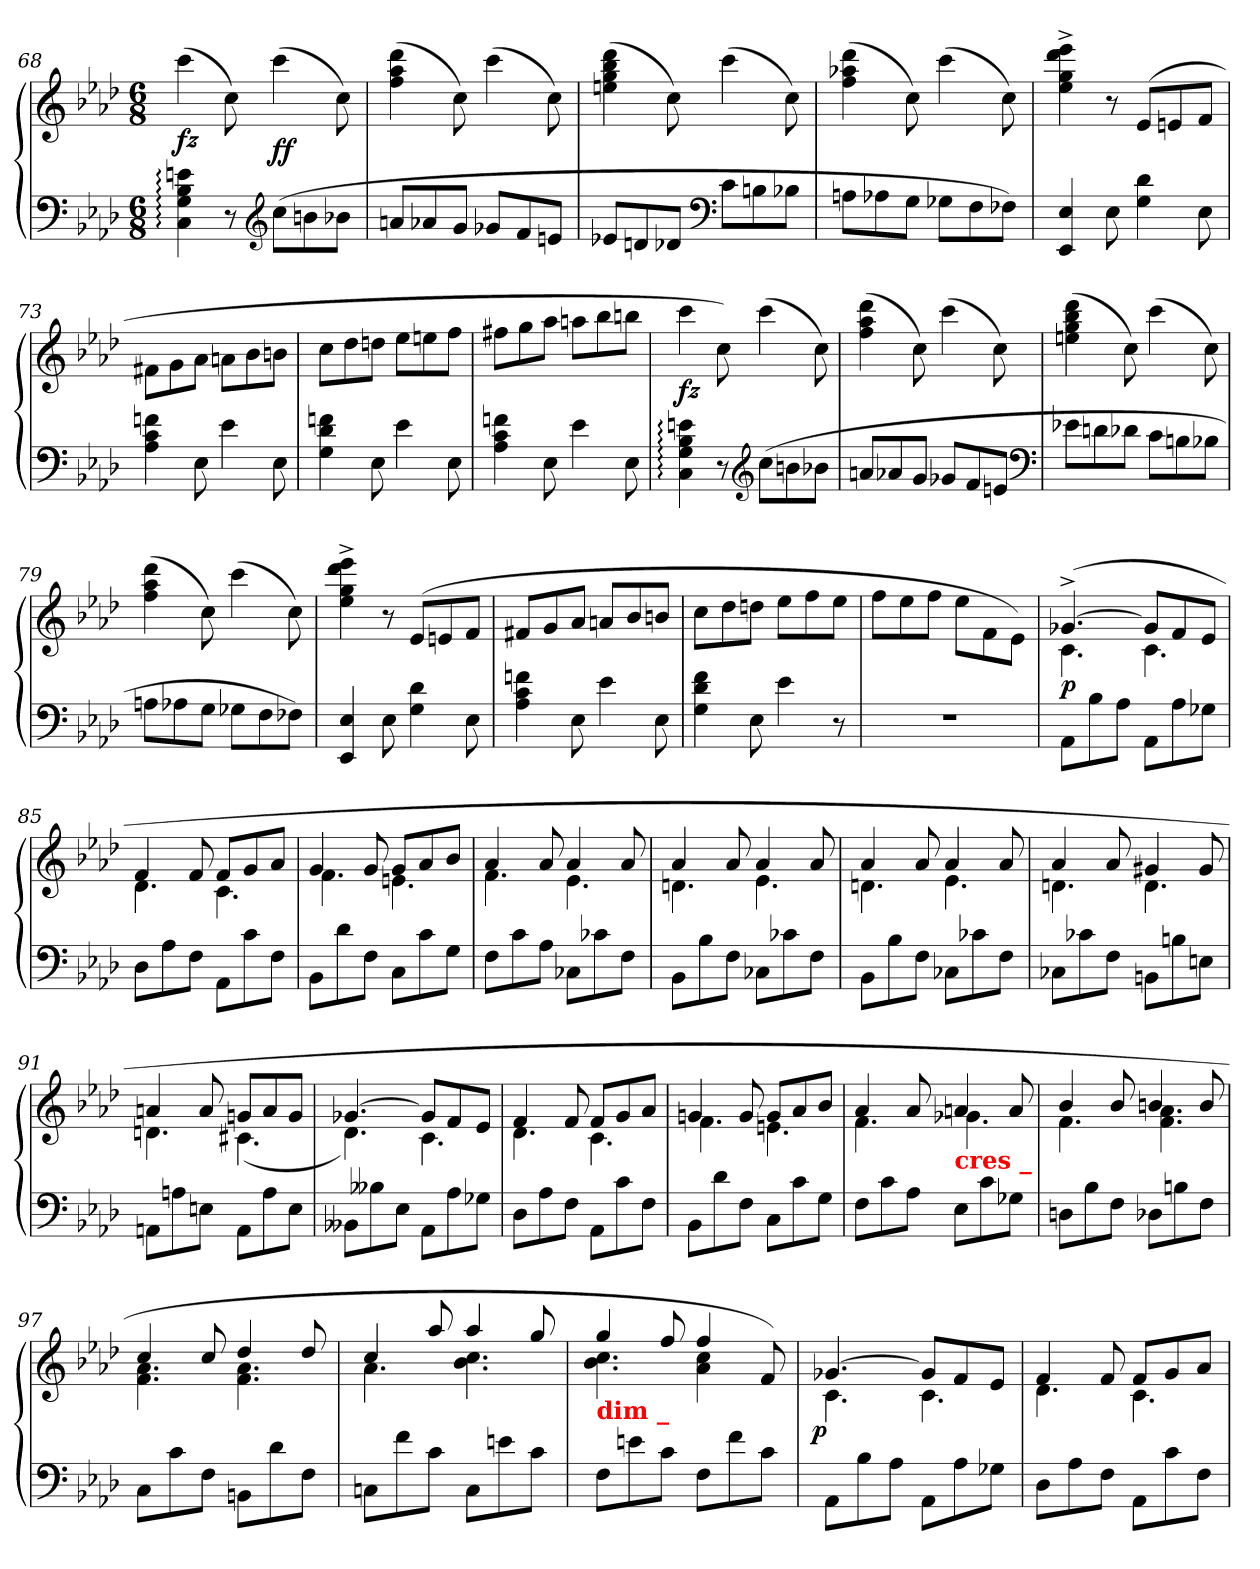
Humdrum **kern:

**kern	**kern	**dynam
*part1	*part1	*part1
*staff2	*staff1	*staff1/2
*clefF4	*clefG2	*
*k[b-e-a-d-]	*k[b-e-a-d-]	*
*A-:	*A-:	*
*M6/8	*M6/8	*
=68	=68	=68
4en: 4B-: 4G: 4C:	(>4ccc	fz
8r	8cc)	.
*clefG2	*	*
(>8ccL	(>4ccc	ff
8bn	.	.
8b-XJ	8cc)	.
=69	=69	=69
8anL	(>4ddd- 4aa- 4ff	.
8a-X	.	.
8gJ	8cc)	.
8g-XL	(>4ccc	.
8f	.	.
8enJ	8cc)	.
=70	=70	=70
8e-XL	(>4ddd- 4bb- 4gg 4een	.
8dn	.	.
8d-XJ	8cc)	.
*clefF4	*	*
8cL	(>4ccc	.
8Bn	.	.
8B-XJ	8cc)	.
=71	=71	=71
8AnL	(>4ddd- 4aa-X 4ff	.
8A-X	.	.
8GJ	8cc)	.
8G-XL	(>4ccc	.
8F	.	.
8F-XJ)	8cc)	.
=72	=72	=72
4E- 4EE-	4eee-^< 4ddd-^< 4gg^< 4ee-^<	.
8E-	8r	.
4d- 4G	(>8e-L	.
.	8en	.
8E-	8fJ	.
=73	=73	=73
4fn 4c 4A-	8f#X\L	.
.	8g	.
8E-	8a-J	.
4e-	8an\L	.
.	8b-	.
8E-	8bnJ	.
=74	=74	=74
4fn 4d- 4G	8ccL	.
.	8dd-	.
8E-	8ddnJ	.
4e-	8ee-L	.
.	8een	.
8E-	8ffJ	.
=75	=75	=75
4fn 4c 4A-	8ff#XL	.
.	8gg	.
8E-	8aa-J	.
4e-	8aanL	.
.	8bb-	.
8E-	8bbnJ	.
=76	=76	=76
4en: 4B-: 4G: 4C:	4ccc	fz
8r	8cc)	.
*clefG2	*	*
(>8ccL	(>4ccc	.
8bn	.	.
8b-XJ	8cc)	.
=77	=77	=77
8anL	(>4ddd- 4aa- 4ff	.
8a-X	.	.
8gJ	8cc)	.
8g-XL	(>4ccc	.
8f	.	.
8enJ	8cc)	.
*clefF4	*	*
=78	=78	=78
8e-XL	(>4ddd- 4bb- 4gg 4een	.
8dn	.	.
8d-XJ	8cc)	.
8cL	(>4ccc	.
8Bn	.	.
8B-XJ	8cc)	.
=79	=79	=79
8AnL	(>4ddd- 4aa- 4ff	.
8A-X	.	.
8GJ	8cc)	.
8G-XL	(>4ccc	.
8F	.	.
8F-XJ)	8cc)	.
=80	=80	=80
4E- 4EE-	4eee-^< 4ddd-^< 4gg^< 4ee-^<	.
8E-	8r	.
4d- 4G	(>8e-L	.
.	8en	.
8E-	8fJ	.
=81	=81	=81
4fn 4c 4A-	8f#XL	.
.	8g	.
8E-	8a-J	.
4e-	8anL	.
.	8b-	.
8E-	8bnJ	.
=82	=82	=82
4f 4d- 4G	8ccL	.
.	8dd-	.
8E-	8ddnJ	.
4e-	8ee-L	.
.	8ff	.
8r	8ee-J	.
=83	=83	=83
2.rF	8ffL	.
.	8ee-	.
.	8ffJ	.
.	8ee-\L	.
.	8f	.
.	8e-J)	.
=84	=84	=84
*	*^	*
8AA-L	(>[4.g-X^>	4.c	p
8B-	.	.	.
8A-J	.	.	.
8AA-L	8g-L]	4.c	.
8A-	8f	.	.
8G-XJ	8e-J	.	.
=85	=85	=85	=85
8D-L	4f	4.d-	.
8A-	.	.	.
8FJ	8f	.	.
8AA-L	8fL	4.c	.
8c	8g	.	.
8FJ	8a-J	.	.
=86	=86	=86	=86
8BB-L	4g	4.f	.
8d-	.	.	.
8FJ	8g	.	.
8CL	8gL	4.en	.
8c	8a-	.	.
8GJ	8b-J	.	.
=87	=87	=87	=87
8FL	4a-	4.f	.
8c	.	.	.
8A-J	8a-	.	.
8C-XL	4a-	4.e-	.
8c-X	.	.	.
8FJ	8a-	.	.
=88	=88	=88	=88
8BB-L	4a-	4.dn	.
8B-	.	.	.
8FJ	8a-	.	.
8C-XL	4a-	4.e-	.
8c-X	.	.	.
8FJ	8a-	.	.
=89	=89	=89	=89
8BB-L	4a-	4.dn	.
8B-	.	.	.
8FJ	8a-	.	.
8C-XL	4a-	4.e-	.
8c-X	.	.	.
8FJ	8a-	.	.
=90	=90	=90	=90
8C-XL	4a-	4.dn	.
8c-X	.	.	.
8FJ	8a-	.	.
8BBnL	4g#X	4.d	.
8Bn	.	.	.
8EnJ	8g#	.	.
=91	=91	=91	=91
8AAnL	4an	4.dn	.
8An	.	.	.
8EnJ	8a	.	.
8AAL	8gnL	(<4.c#X	.
8A	8a	.	.
8EJ	8gJ	.	.
=92	=92	=92	=92
8BB--XL	[4.g-X	4.d-)	.
8B--X	.	.	.
8E-J	.	.	.
8AA-L	8g-L]	4.c	.
8A-	8f	.	.
8G-XJ	8e-J	.	.
=93	=93	=93	=93
8D-L	4f	4.d-	.
8A-	.	.	.
8FJ	8f	.	.
8AA-L	8fL	4.c	.
8c	8g	.	.
8FJ	8a-J	.	.
=94	=94	=94	=94
8BB-L	4gn	4.f	.
8d-	.	.	.
8FJ	8g	.	.
8CL	8gL	4.en	.
8c	8a-	.	.
8GJ	8b-J	.	.
=95	=95	=95	=95
8FL	4a-	4.f	.
8c	.	.	.
8A-J	8a-	.	.
!	!LO:TX:b:B:color=red:t=cres _	!	!
8E-L	4an	4.g-X	.
8c	.	.	.
8G-XJ	8a	.	.
=96	=96	=96	=96
8DnL	4b-	4.f	.
8B-	.	.	.
8FJ	8b-	.	.
8D-XL	4bn	4.a- 4.f	.
8Bn	.	.	.
8FJ	8b	.	.
=97	=97	=97	=97
8CL	4cc	4.a- 4.f	.
8c	.	.	.
8FJ	8cc	.	.
8BBnL	4dd-	4.a- 4.f	.
8d-	.	.	.
8FJ	8dd-	.	.
=98	=98	=98	=98
8CnL	4cc	4.a-	.
8f	.	.	.
8cJ	8aa-	.	.
8CL	4aa-	4.cc 4.b-	.
8en	.	.	.
8cJ	8gg	.	.
=99	=99	=99	=99
!	!LO:TX:b:B:color=red:t=dim _	!	!
8FL	4gg	4.cc 4.b-	.
8en	.	.	.
8cJ	8ff	.	.
8FL	4ff	4cc 4a-	.
8f	.	.	.
8cJ	8f)	8ryy	.
=100	=100	=100	=100
!	!	!	!LO:DY:rj
8AA-L	[4.g-X	4.c	p
8B-	.	.	.
8A-J	.	.	.
8AA-L	8g-L]	4.c	.
8A-	8f	.	.
8G-XJ	8e-J	.	.
=101	=101	=101	=101
8D-L	4f	4.d-	.
8A-	.	.	.
8FJ	8f	.	.
8AA-L	8fL	4.c	.
8c	8g	.	.
8FJ	8a-J	.	.
*	*v	*v	*
=	=	=
*-	*-	*-
